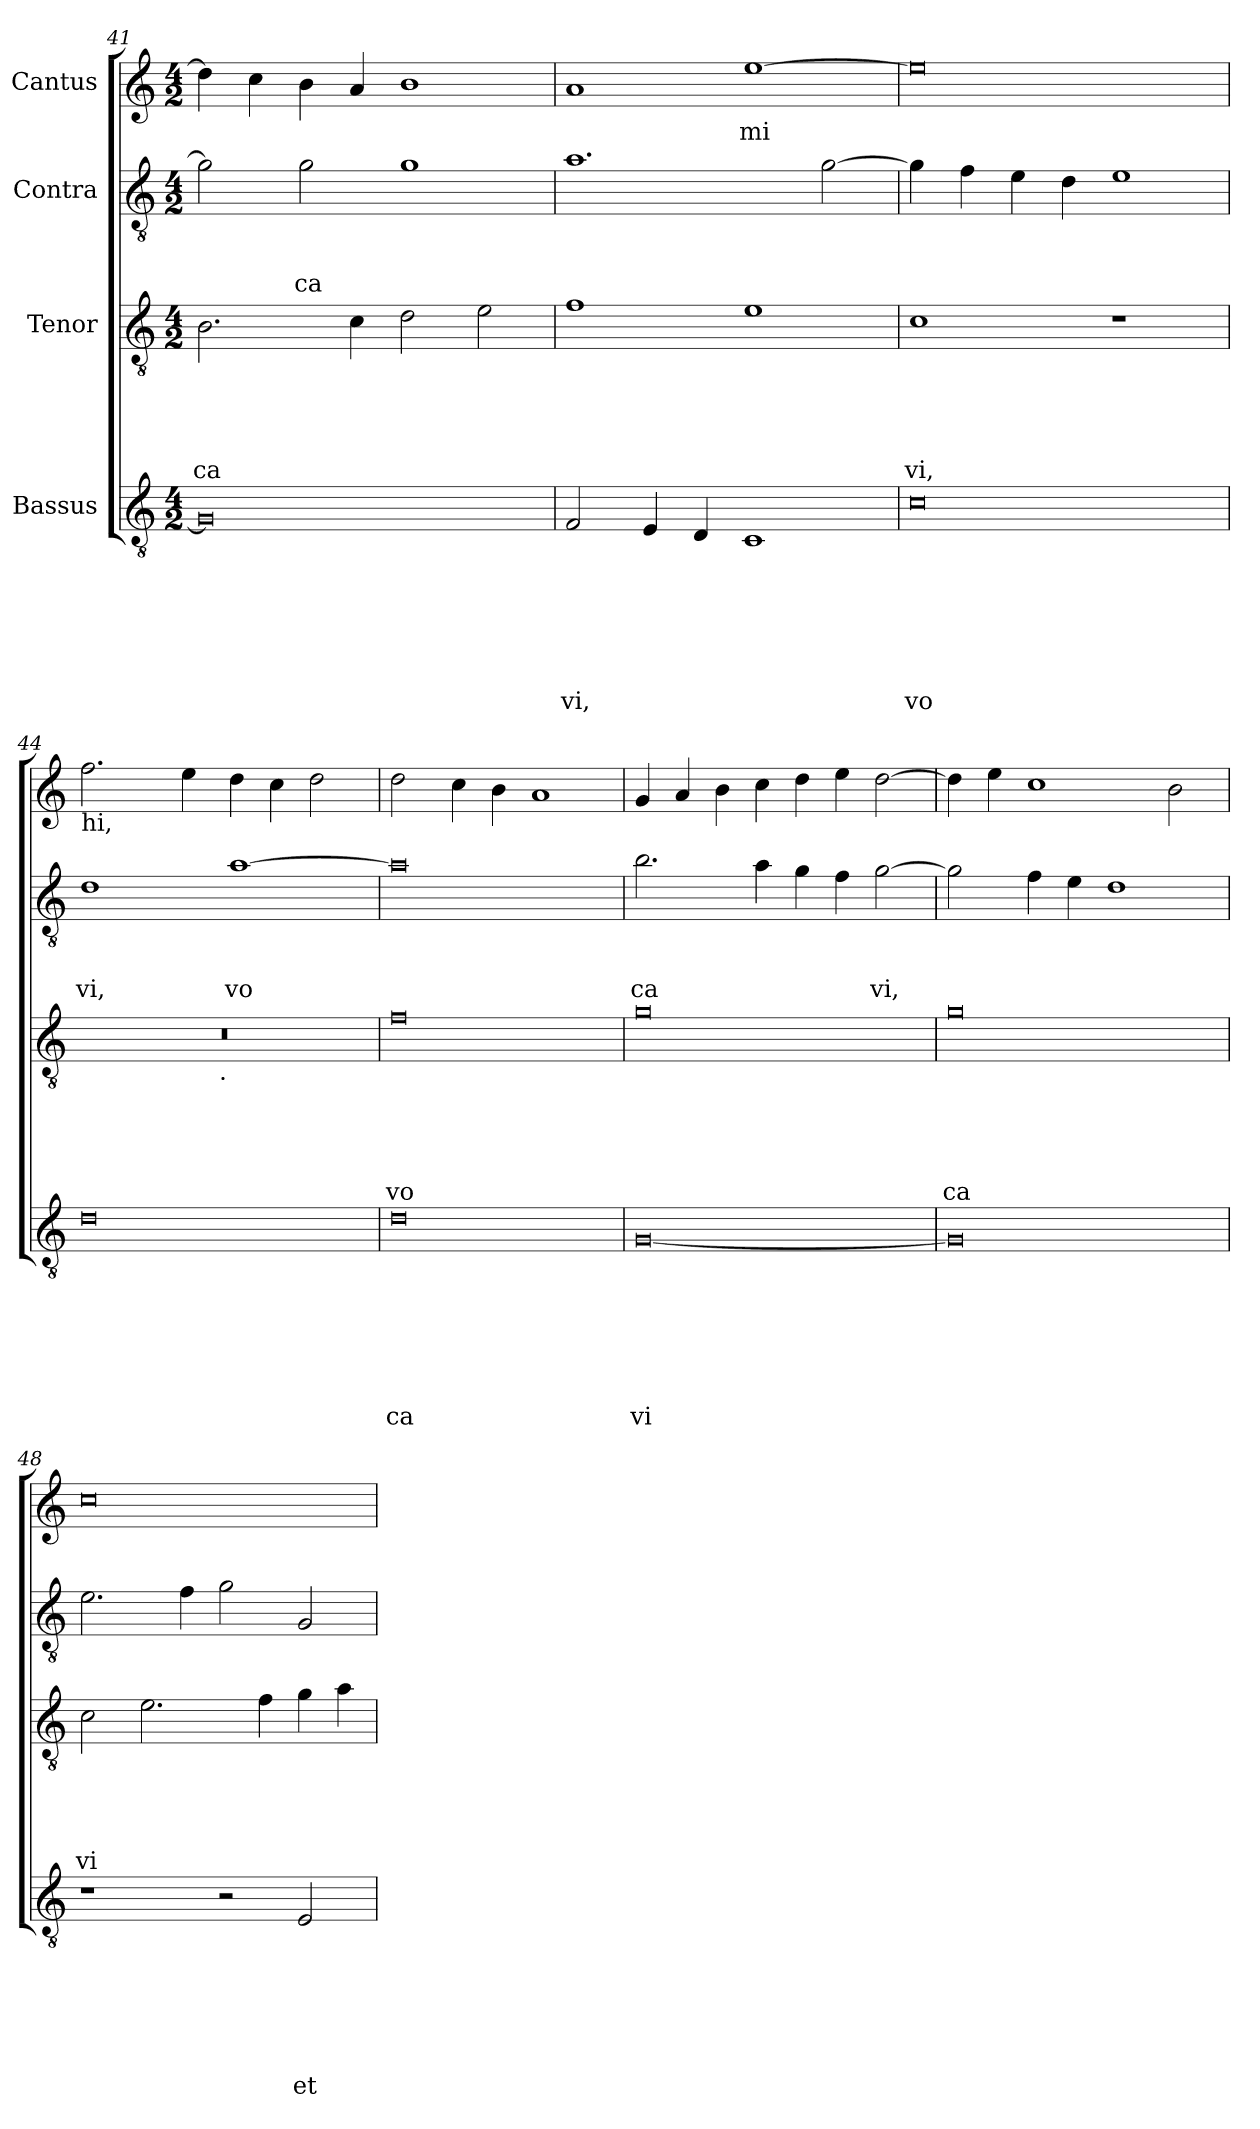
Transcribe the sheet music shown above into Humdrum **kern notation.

**kern	**text	**text	**text	**text	**text	**text	**text	**kern	**text	**text	**text	**text	**text	**kern	**text	**text	**text	**kern	**text
*part4	*part4	*part4	*part4	*part4	*part4	*part4	*part4	*part3	*part3	*part3	*part3	*part3	*part3	*part2	*part2	*part2	*part2	*part1	*part1
*staff4	*staff4	*staff4	*staff4	*staff4	*staff4	*staff4	*staff4	*staff3	*staff3	*staff3	*staff3	*staff3	*staff3	*staff2	*staff2	*staff2	*staff2	*staff1	*staff1
*I"Bassus	*	*	*	*	*	*	*	*I"Tenor	*	*	*	*	*	*I"Contra	*	*	*	*I"Cantus	*
*clefGv2	*	*	*	*	*	*	*	*clefGv2	*	*	*	*	*	*clefGv2	*	*	*	*clefG2	*
*k[]	*	*	*	*	*	*	*	*k[]	*	*	*	*	*	*k[]	*	*	*	*k[]	*
*C:	*	*	*	*	*	*	*	*C:	*	*	*	*	*	*C:	*	*	*	*C:	*
*M4/2	*	*	*	*	*	*	*	*M4/2	*	*	*	*	*	*M4/2	*	*	*	*M4/2	*
=41	=41	=41	=41	=41	=41	=41	=41	=41	=41	=41	=41	=41	=41	=41	=41	=41	=41	=41	=41
!	!	!	!	!	!	!	!	!	!	!	!	!	!LO:LY:b	!	!	!	!	!	!
0G]	.	.	.	.	.	.	.	2.B\	.	.	.	.	ca	2g\]	.	.	.	4dd\]	.
.	.	.	.	.	.	.	.	.	.	.	.	.	.	.	.	.	.	4cc\	.
!	!	!	!	!	!	!	!	!	!	!	!	!	!	!	!	!	!LO:LY:b	!	!
.	.	.	.	.	.	.	.	.	.	.	.	.	.	2g\	.	.	ca	4b\	.
.	.	.	.	.	.	.	.	4c\	.	.	.	.	.	.	.	.	.	4a/	.
.	.	.	.	.	.	.	.	2d\	.	.	.	.	.	1g	.	.	.	1b	.
.	.	.	.	.	.	.	.	2e\	.	.	.	.	.	.	.	.	.	.	.
=42	=42	=42	=42	=42	=42	=42	=42	=42	=42	=42	=42	=42	=42	=42	=42	=42	=42	=42	=42
!	!	!	!	!	!	!	!LO:LY:b	!	!	!	!	!	!	!	!	!	!	!	!
2F/	.	.	.	.	.	.	vi,	1f	.	.	.	.	.	1.a	.	.	.	1a	.
4E/	.	.	.	.	.	.	.	.	.	.	.	.	.	.	.	.	.	.	.
4D/	.	.	.	.	.	.	.	.	.	.	.	.	.	.	.	.	.	.	.
!	!	!	!	!	!	!	!	!	!	!	!	!	!	!	!	!	!	!	!LO:LY:b
1C	.	.	.	.	.	.	.	1e	.	.	.	.	.	.	.	.	.	[>1ee	mi
.	.	.	.	.	.	.	.	.	.	.	.	.	.	[>2g\	.	.	.	.	.
=43	=43	=43	=43	=43	=43	=43	=43	=43	=43	=43	=43	=43	=43	=43	=43	=43	=43	=43	=43
!	!	!	!	!	!	!	!LO:LY:b	!	!	!	!	!	!LO:LY:b	!	!	!	!	!	!
0c	.	.	.	.	.	.	vo	1c	.	.	.	.	vi,	4g\]	.	.	.	0ee]	.
.	.	.	.	.	.	.	.	.	.	.	.	.	.	4f\	.	.	.	.	.
.	.	.	.	.	.	.	.	.	.	.	.	.	.	4e\	.	.	.	.	.
.	.	.	.	.	.	.	.	.	.	.	.	.	.	4d\	.	.	.	.	.
.	.	.	.	.	.	.	.	1r	.	.	.	.	.	1e	.	.	.	.	.
!!LO:PB:g=z
=44	=44	=44	=44	=44	=44	=44	=44	=44	=44	=44	=44	=44	=44	=44	=44	=44	=44	=44	=44
!	!	!	!	!	!	!	!	!	!	!	!	!	!	!	!	!	!	!LO:TX:b:t=hi,	!
!	!	!	!	!	!	!	!	!	!	!	!	!	!	!	!	!	!LO:LY:b	!	!
*	*	*	*	*	*	*	*	*^	*	*	*	*	*	*	*	*	*	*	*
0d	.	.	.	.	.	.	.	0r	2ryy	.	.	.	.	.	1d	.	.	vi,	2.ff\	.
.	.	.	.	.	.	.	.	.	4...ryy	.	.	.	.	.	.	.	.	.	.	.
.	.	.	.	.	.	.	.	.	.	.	.	.	.	.	.	.	.	.	4ee\	.
!	!	!	!	!	!	!	!	!	!LO:TX:b:t=.	!	!	!	!	!	!	!	!	!	!	!
.	.	.	.	.	.	.	.	.	1ryy	.	.	.	.	.	.	.	.	.	.	.
!	!	!	!	!	!	!	!	!	!	!	!	!	!	!	!	!	!	!LO:LY:b	!	!
.	.	.	.	.	.	.	.	.	.	.	.	.	.	.	[>1a	.	.	vo	4dd\	.
.	.	.	.	.	.	.	.	.	.	.	.	.	.	.	.	.	.	.	4cc\	.
.	.	.	.	.	.	.	.	.	.	.	.	.	.	.	.	.	.	.	2dd\	.
.	.	.	.	.	.	.	.	.	32ryy	.	.	.	.	.	.	.	.	.	.	.
=45	=45	=45	=45	=45	=45	=45	=45	=45	=45	=45	=45	=45	=45	=45	=45	=45	=45	=45	=45	=45
!	!	!	!	!	!	!	!LO:LY:b	!	!	!	!	!	!	!LO:LY:b	!	!	!	!	!	!
*	*	*	*	*	*	*	*	*v	*v	*	*	*	*	*	*	*	*	*	*	*
0d	.	.	.	.	.	.	ca	0f	.	.	.	.	vo	0a]	.	.	.	2dd\	.
.	.	.	.	.	.	.	.	.	.	.	.	.	.	.	.	.	.	4cc\	.
.	.	.	.	.	.	.	.	.	.	.	.	.	.	.	.	.	.	4b\	.
.	.	.	.	.	.	.	.	.	.	.	.	.	.	.	.	.	.	1a	.
=46	=46	=46	=46	=46	=46	=46	=46	=46	=46	=46	=46	=46	=46	=46	=46	=46	=46	=46	=46
!	!	!	!	!	!	!	!LO:LY:b	!	!	!	!	!	!	!	!	!	!LO:LY:b	!	!
[<0G	.	.	.	.	.	.	vi	0g	.	.	.	.	.	2.b\	.	.	ca	4g/	.
.	.	.	.	.	.	.	.	.	.	.	.	.	.	.	.	.	.	4a/	.
.	.	.	.	.	.	.	.	.	.	.	.	.	.	.	.	.	.	4b\	.
.	.	.	.	.	.	.	.	.	.	.	.	.	.	4a\	.	.	.	4cc\	.
.	.	.	.	.	.	.	.	.	.	.	.	.	.	4g\	.	.	.	4dd\	.
.	.	.	.	.	.	.	.	.	.	.	.	.	.	4f\	.	.	.	4ee\	.
!	!	!	!	!	!	!	!	!	!	!	!	!	!	!	!	!	!LO:LY:b	!	!
.	.	.	.	.	.	.	.	.	.	.	.	.	.	[>2g\	.	.	vi,	[>2dd\	.
=47	=47	=47	=47	=47	=47	=47	=47	=47	=47	=47	=47	=47	=47	=47	=47	=47	=47	=47	=47
!	!	!	!	!	!	!	!	!	!	!	!	!	!LO:LY:b	!	!	!	!	!	!
0G]	.	.	.	.	.	.	.	0g	.	.	.	.	ca	2g\]	.	.	.	4dd\]	.
.	.	.	.	.	.	.	.	.	.	.	.	.	.	.	.	.	.	4ee\	.
.	.	.	.	.	.	.	.	.	.	.	.	.	.	4f\	.	.	.	1cc	.
.	.	.	.	.	.	.	.	.	.	.	.	.	.	4e\	.	.	.	.	.
.	.	.	.	.	.	.	.	.	.	.	.	.	.	1d	.	.	.	.	.
.	.	.	.	.	.	.	.	.	.	.	.	.	.	.	.	.	.	2b\	.
=48	=48	=48	=48	=48	=48	=48	=48	=48	=48	=48	=48	=48	=48	=48	=48	=48	=48	=48	=48
!	!	!	!	!	!	!	!	!	!	!	!	!	!LO:LY:b	!	!	!	!	!	!
1r	.	.	.	.	.	.	.	2c\	.	.	.	.	vi	2.e\	.	.	.	0cc	.
.	.	.	.	.	.	.	.	2.e\	.	.	.	.	.	.	.	.	.	.	.
.	.	.	.	.	.	.	.	.	.	.	.	.	.	4f\	.	.	.	.	.
2r	.	.	.	.	.	.	.	.	.	.	.	.	.	2g\	.	.	.	.	.
.	.	.	.	.	.	.	.	4f\	.	.	.	.	.	.	.	.	.	.	.
!	!	!	!	!	!	!	!LO:LY:b	!	!	!	!	!	!	!	!	!	!	!	!
2E/	.	.	.	.	.	.	et	4g\	.	.	.	.	.	2G/	.	.	.	.	.
.	.	.	.	.	.	.	.	4a\	.	.	.	.	.	.	.	.	.	.	.
=	=	=	=	=	=	=	=	=	=	=	=	=	=	=	=	=	=	=	=
*-	*-	*-	*-	*-	*-	*-	*-	*-	*-	*-	*-	*-	*-	*-	*-	*-	*-	*-	*-
